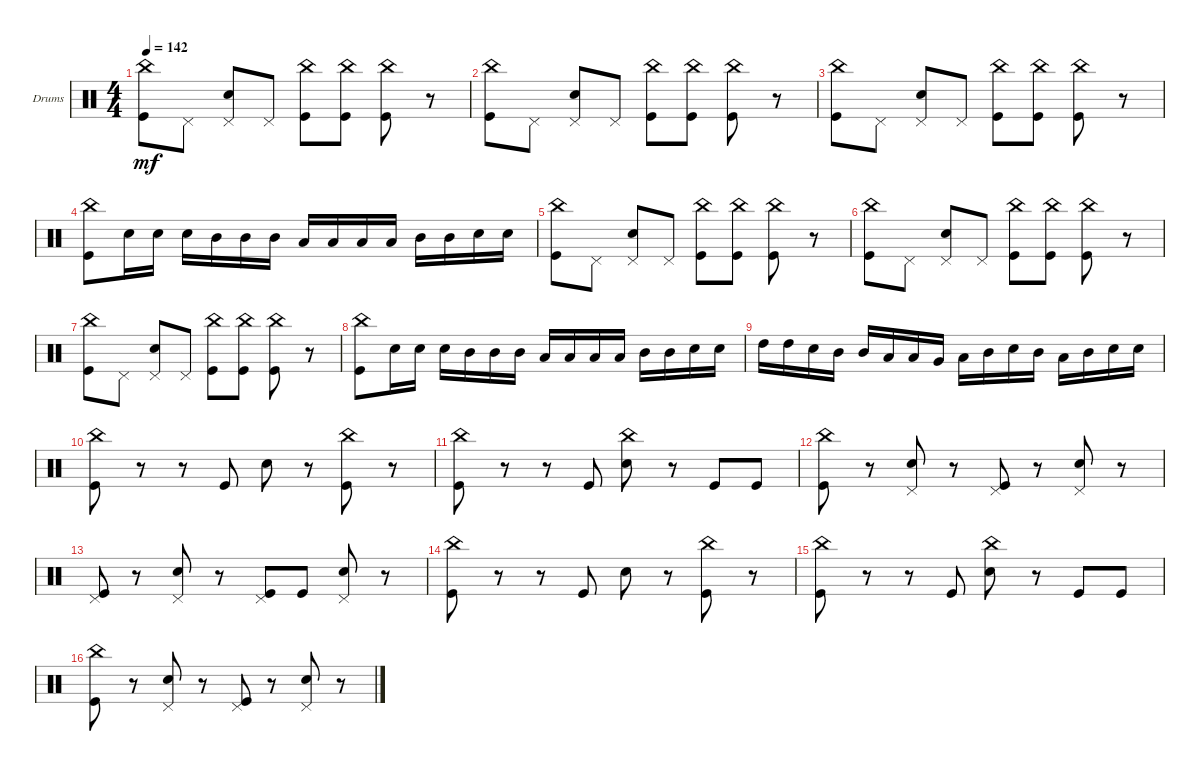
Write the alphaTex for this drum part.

\defaultSystemsLayout 4
\bracketExtendMode groupsimilarinstruments
\firstSystemTrackNameOrientation horizontal
\otherSystemsTrackNameOrientation horizontal
\track ("Drumkit" "Drums") {instrument percussion}
\staff {score}
\articulation defaults
\ts (4 4)
\tempo 142
\clef neutral
\ks c
("Kick (hit)" "China (hit)").8{dy mf} "Pedal Hi-Hat (hit)".8 ("Pedal Hi-Hat (hit)" "Snare (hit) 2").8 "Pedal Hi-Hat (hit)".8 ("Kick (hit)" "China (hit)").8 ("Kick (hit)" "China (hit)").8 ("Kick (hit)" "China (hit)").8 r.8 |
("Kick (hit)" "China (hit)").8 "Pedal Hi-Hat (hit)".8 ("Pedal Hi-Hat (hit)" "Snare (hit) 2").8 "Pedal Hi-Hat (hit)".8 ("Kick (hit)" "China (hit)").8 ("Kick (hit)" "China (hit)").8 ("Kick (hit)" "China (hit)").8 r.8 |
("Kick (hit)" "China (hit)").8 "Pedal Hi-Hat (hit)".8 ("Pedal Hi-Hat (hit)" "Snare (hit) 2").8 "Pedal Hi-Hat (hit)".8 ("Kick (hit)" "China (hit)").8 ("Kick (hit)" "China (hit)").8 ("Kick (hit)" "China (hit)").8 r.8 |
("Kick (hit)" "China (hit)").8 "Snare (hit) 2".16 "Snare (hit) 2".16 "Snare (hit) 2".16 "Mid Tom (hit)".16 "Mid Tom (hit)".16 "Mid Tom (hit)".16 "Low Tom (hit)".16 "Low Tom (hit)".16 "Low Tom (hit)".16 "Low Tom (hit)".16 "Mid Tom (hit)".16 "Mid Tom (hit)".16 "Snare (hit) 2".16 "Snare (hit) 2".16 |
("Kick (hit)" "China (hit)").8 "Pedal Hi-Hat (hit)".8 ("Pedal Hi-Hat (hit)" "Snare (hit) 2").8 "Pedal Hi-Hat (hit)".8 ("Kick (hit)" "China (hit)").8 ("Kick (hit)" "China (hit)").8 ("Kick (hit)" "China (hit)").8 r.8 |
("Kick (hit)" "China (hit)").8 "Pedal Hi-Hat (hit)".8 ("Pedal Hi-Hat (hit)" "Snare (hit) 2").8 "Pedal Hi-Hat (hit)".8 ("Kick (hit)" "China (hit)").8 ("Kick (hit)" "China (hit)").8 ("Kick (hit)" "China (hit)").8 r.8 |
("Kick (hit)" "China (hit)").8 "Pedal Hi-Hat (hit)".8 ("Pedal Hi-Hat (hit)" "Snare (hit) 2").8 "Pedal Hi-Hat (hit)".8 ("Kick (hit)" "China (hit)").8 ("Kick (hit)" "China (hit)").8 ("Kick (hit)" "China (hit)").8 r.8 |
("Kick (hit)" "China (hit)").8 "Snare (hit) 2".16 "Snare (hit) 2".16 "Snare (hit) 2".16 "Mid Tom (hit)".16 "Mid Tom (hit)".16 "Mid Tom (hit)".16 "Low Tom (hit)".16 "Low Tom (hit)".16 "Low Tom (hit)".16 "Low Tom (hit)".16 "Mid Tom (hit)".16 "Mid Tom (hit)".16 "Snare (hit) 2".16 "Snare (hit) 2".16 |
"High Tom (hit)".16 "High Tom (hit)".16 "Snare (hit) 2".16 "Mid Tom (hit)".16 "Mid Tom (hit)".16 "Low Tom (hit)".16 "Low Tom (hit)".16 "Very Low Tom (hit)".16 "Low Tom (hit)".16 "Mid Tom (hit)".16 "Snare (hit) 2".16 "Mid Tom (hit)".16 "Low Tom (hit)".16 "Mid Tom (hit)".16 "Snare (hit) 2".16 "Snare (hit) 2".16 |
("Kick (hit)" "China (hit)").8 r.8 r.8 "Kick (hit)".8 "Snare (hit) 2".8 r.8 ("Kick (hit)" "China (hit)").8 r.8 |
("China (hit)" "Kick (hit)").8 r.8 r.8 "Kick (hit)".8 ("Snare (hit) 2" "China (hit)").8 r.8 "Kick (hit)".8 "Kick (hit)".8 |
("Kick (hit)" "China (hit)").8 r.8 ("Snare (hit) 2" "Pedal Hi-Hat (hit)").8 r.8 ("Kick (hit)" "Pedal Hi-Hat (hit)").8 r.8 ("Snare (hit) 2" "Pedal Hi-Hat (hit)").8 r.8 |
("Kick (hit)" "Pedal Hi-Hat (hit)").8 r.8 ("Snare (hit) 2" "Pedal Hi-Hat (hit)").8 r.8 ("Kick (hit)" "Pedal Hi-Hat (hit)").8 "Kick (hit)".8 ("Snare (hit) 2" "Pedal Hi-Hat (hit)").8 r.8 |
("Kick (hit)" "China (hit)").8 r.8 r.8 "Kick (hit)".8 "Snare (hit) 2".8 r.8 ("Kick (hit)" "China (hit)").8 r.8 |
("China (hit)" "Kick (hit)").8 r.8 r.8 "Kick (hit)".8 ("Snare (hit) 2" "China (hit)").8 r.8 "Kick (hit)".8 "Kick (hit)".8 |
("Kick (hit)" "China (hit)").8 r.8 ("Snare (hit) 2" "Pedal Hi-Hat (hit)").8 r.8 ("Kick (hit)" "Pedal Hi-Hat (hit)").8 r.8 ("Snare (hit) 2" "Pedal Hi-Hat (hit)").8 r.8
